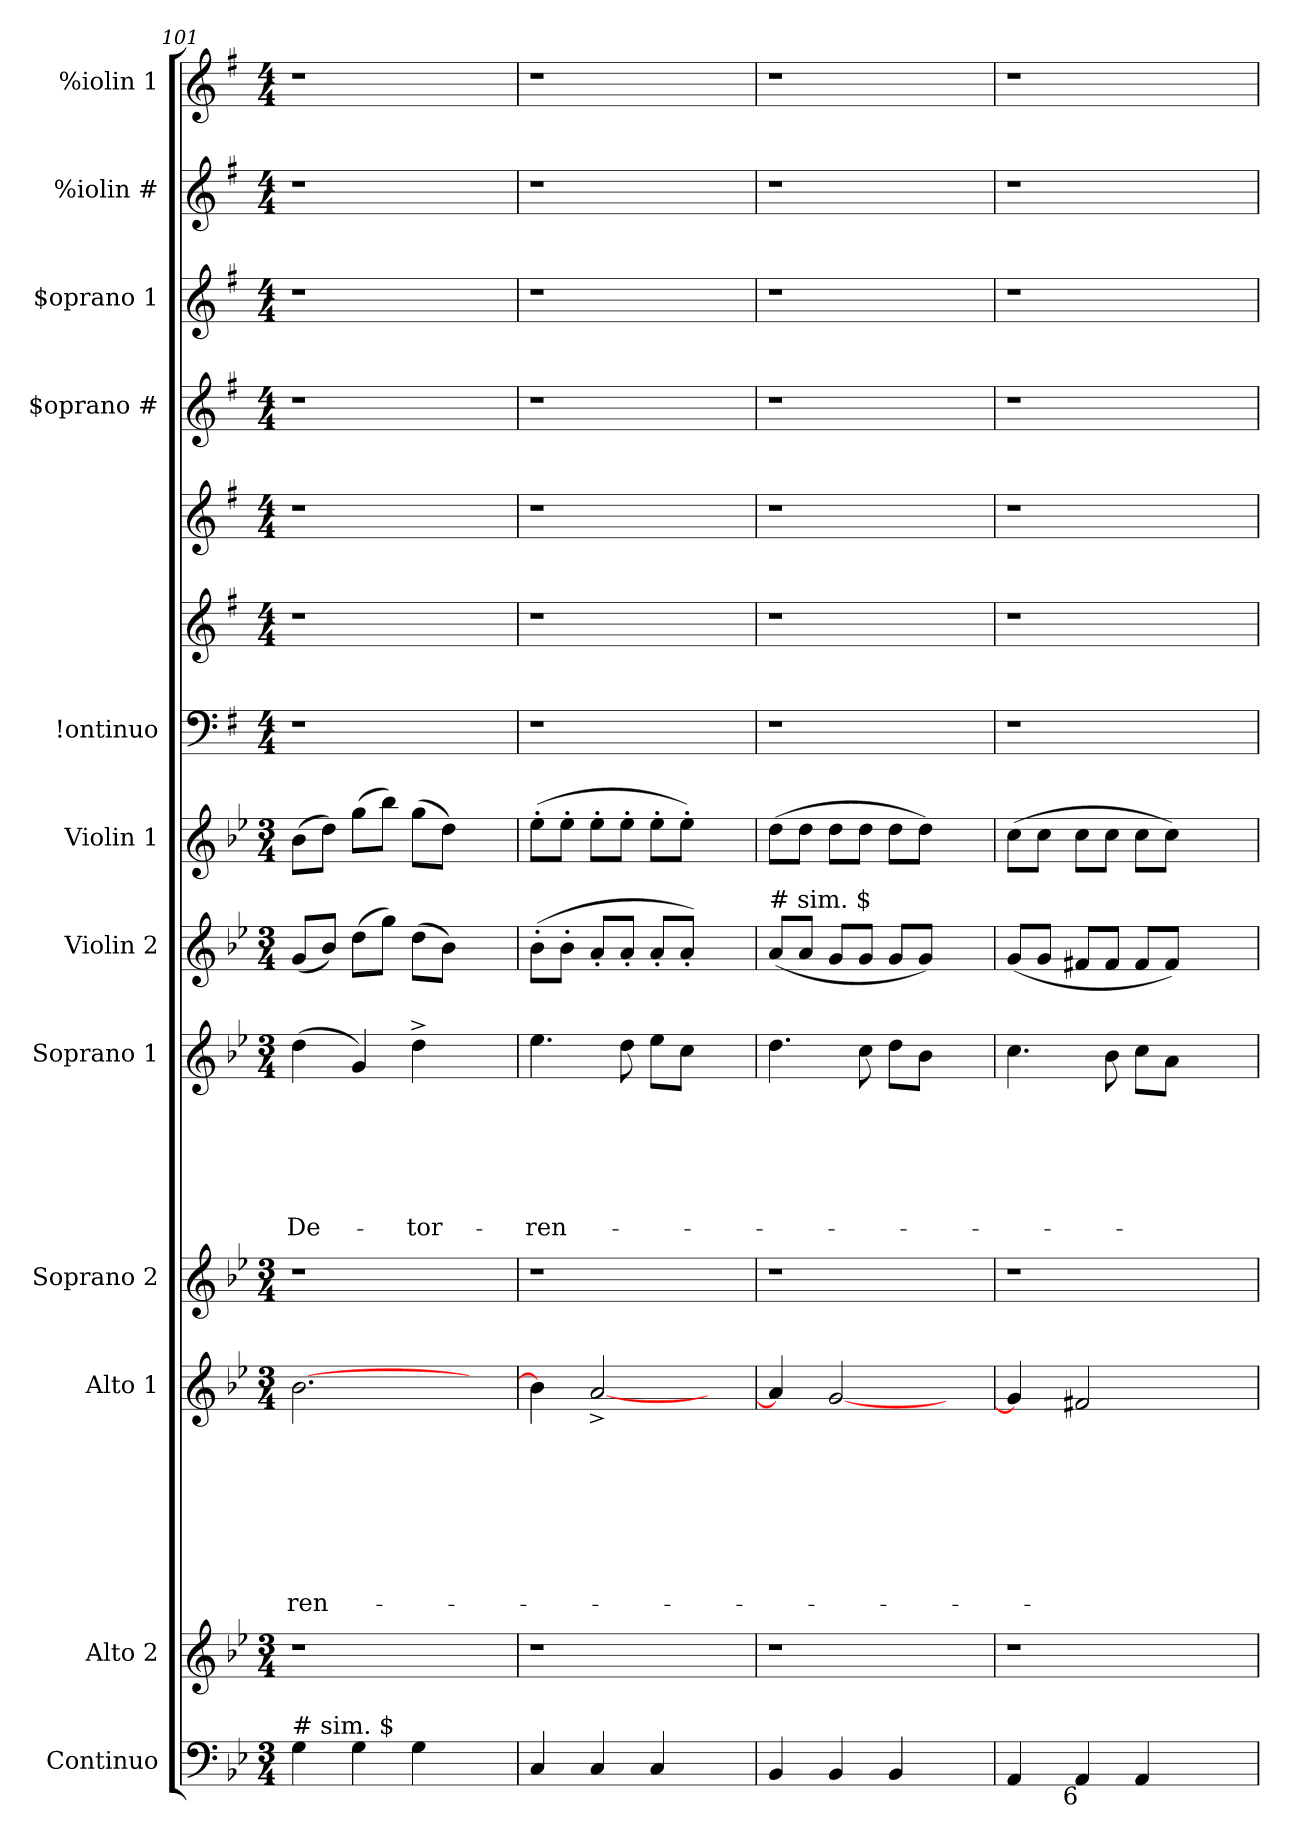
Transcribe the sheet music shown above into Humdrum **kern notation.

**kern	**kern	**kern	**text	**text	**text	**text	**text	**text	**text	**text	**kern	**kern	**text	**text	**text	**text	**text	**text	**kern	**kern	**kern	**kern	**kern	**kern	**kern	**kern	**kern
*part14	*part13	*part12	*part12	*part12	*part12	*part12	*part12	*part12	*part12	*part12	*part11	*part10	*part10	*part10	*part10	*part10	*part10	*part10	*part9	*part8	*part7	*part6	*part5	*part4	*part3	*part2	*part1
*staff14	*staff13	*staff12	*staff12	*staff12	*staff12	*staff12	*staff12	*staff12	*staff12	*staff12	*staff11	*staff10	*staff10	*staff10	*staff10	*staff10	*staff10	*staff10	*staff9	*staff8	*staff7	*staff6	*staff5	*staff4	*staff3	*staff2	*staff1
*I"Continuo	*I"Alto 2	*I"Alto 1	*	*	*	*	*	*	*	*	*I"Soprano 2	*I"Soprano 1	*	*	*	*	*	*	*I"Violin 2	*I"Violin 1	*I"!ontinuo	*I""lto #	*I""lto 1	*I"$oprano #	*I"$oprano 1	*I"%iolin #	*I"%iolin 1
*I'Con.	*I'A. 2	*I'A. 1	*	*	*	*	*	*	*	*	*I'S. 2	*I'S. 1	*	*	*	*	*	*	*I'Vln. 2	*I'Vln. 1	*I'!on.	*	*	*	*	*	*
*clefF4	*clefG2	*clefG2	*	*	*	*	*	*	*	*	*clefG2	*clefG2	*	*	*	*	*	*	*clefG2	*clefG2	*clefF4	*clefG2	*clefG2	*clefG2	*clefG2	*clefG2	*clefG2
*k[b-e-]	*k[b-e-]	*k[b-e-]	*	*	*	*	*	*	*	*	*k[b-e-]	*k[b-e-]	*	*	*	*	*	*	*k[b-e-]	*k[b-e-]	*k[f#]	*k[f#]	*k[f#]	*k[f#]	*k[f#]	*k[f#]	*k[f#]
*B-:	*B-:	*B-:	*	*	*	*	*	*	*	*	*B-:	*B-:	*	*	*	*	*	*	*B-:	*B-:	*G:	*G:	*G:	*G:	*G:	*G:	*G:
*M3/4	*M3/4	*M3/4	*	*	*	*	*	*	*	*	*M3/4	*M3/4	*	*	*	*	*	*	*M3/4	*M3/4	*M4/4	*M4/4	*M4/4	*M4/4	*M4/4	*M4/4	*M4/4
=101	=101	=101	=101	=101	=101	=101	=101	=101	=101	=101	=101	=101	=101	=101	=101	=101	=101	=101	=101	=101	=101	=101	=101	=101	=101	=101	=101
!LO:TX:a:t=# sim. $	!	!	!	!	!	!	!	!	!	!	!	!	!	!	!	!	!	!	!	!	!	!	!	!	!	!	!
!	!LO:N:vis=1	!	!	!	!	!	!	!	!	!LO:LY:b	!LO:N:vis=1	!	!	!	!	!	!	!LO:LY:b	!	!	!	!	!	!	!	!	!
4G\	2.r	[>2.b-\	.	.	.	.	.	.	.	-ren-	2.r	(>4dd\	.	.	.	.	.	De-	(<8g/L	(>8b-\L	1r	1r	1r	1r	1r	1r	1r
.	.	.	.	.	.	.	.	.	.	.	.	.	.	.	.	.	.	.	8b-/J)	8dd\J)	.	.	.	.	.	.	.
4G\	.	.	.	.	.	.	.	.	.	.	.	4g/)	.	.	.	.	.	.	(>8dd\L	(>8gg\L	.	.	.	.	.	.	.
.	.	.	.	.	.	.	.	.	.	.	.	.	.	.	.	.	.	.	8gg\J)	8bb-\J)	.	.	.	.	.	.	.
!	!	!	!	!	!	!	!	!	!	!	!	!	!	!	!	!	!	!LO:LY:b	!	!	!	!	!	!	!	!	!
4G\	.	.	.	.	.	.	.	.	.	.	.	4dd^>\	.	.	.	.	.	-tor-	(>8dd\L	(>8gg\L	.	.	.	.	.	.	.
.	.	.	.	.	.	.	.	.	.	.	.	.	.	.	.	.	.	.	8b-\J)	8dd\J)	.	.	.	.	.	.	.
4ryy	4ryy	4ryy	.	.	.	.	.	.	.	.	4ryy	4ryy	.	.	.	.	.	.	4ryy	4ryy	.	.	.	.	.	.	.
=102	=102	=102	=102	=102	=102	=102	=102	=102	=102	=102	=102	=102	=102	=102	=102	=102	=102	=102	=102	=102	=102	=102	=102	=102	=102	=102	=102
!	!LO:N:vis=1	!	!	!	!	!	!	!	!	!	!LO:N:vis=1	!	!	!	!	!	!	!LO:LY:b	!	!	!	!	!	!	!	!	!
4C/	2.r	4b-\]	.	.	.	.	.	.	.	.	2.r	4.ee-\	.	.	.	.	.	-ren-	(>8b-'>\L	(>8ee-'>\L	1r	1r	1r	1r	1r	1r	1r
.	.	.	.	.	.	.	.	.	.	.	.	.	.	.	.	.	.	.	8b-'>\J	8ee-'>\J	.	.	.	.	.	.	.
4C</	.	[<2a^</	.	.	.	.	.	.	.	.	.	.	.	.	.	.	.	.	8a'</L	8ee-'>\L	.	.	.	.	.	.	.
.	.	.	.	.	.	.	.	.	.	.	.	8dd\	.	.	.	.	.	.	8a'</J	8ee-'>\J	.	.	.	.	.	.	.
4C/	.	.	.	.	.	.	.	.	.	.	.	8ee-\L	.	.	.	.	.	.	8a'</L	8ee-'>\L	.	.	.	.	.	.	.
.	.	.	.	.	.	.	.	.	.	.	.	8cc\J	.	.	.	.	.	.	8a'</J)	8ee-'>\J)	.	.	.	.	.	.	.
4ryy	4ryy	4ryy	.	.	.	.	.	.	.	.	4ryy	4ryy	.	.	.	.	.	.	4ryy	4ryy	.	.	.	.	.	.	.
=103	=103	=103	=103	=103	=103	=103	=103	=103	=103	=103	=103	=103	=103	=103	=103	=103	=103	=103	=103	=103	=103	=103	=103	=103	=103	=103	=103
!	!	!	!	!	!	!	!	!	!	!	!	!	!	!	!	!	!	!	!LO:TX:a:t=# sim. $	!	!	!	!	!	!	!	!
!	!LO:N:vis=1	!	!	!	!	!	!	!	!	!	!LO:N:vis=1	!	!	!	!	!	!	!	!	!	!	!	!	!	!	!	!
4BB-/	2.r	4a/]	.	.	.	.	.	.	.	.	2.r	4.dd\	.	.	.	.	.	.	(<8a/L	(>8dd\L	1r	1r	1r	1r	1r	1r	1r
.	.	.	.	.	.	.	.	.	.	.	.	.	.	.	.	.	.	.	8a/J	8dd\J	.	.	.	.	.	.	.
4BB-</	.	[<2g/	.	.	.	.	.	.	.	.	.	.	.	.	.	.	.	.	8g/L	8dd\L	.	.	.	.	.	.	.
.	.	.	.	.	.	.	.	.	.	.	.	8cc\	.	.	.	.	.	.	8g/J	8dd\J	.	.	.	.	.	.	.
4BB-/	.	.	.	.	.	.	.	.	.	.	.	8dd\L	.	.	.	.	.	.	8g/L	8dd\L	.	.	.	.	.	.	.
.	.	.	.	.	.	.	.	.	.	.	.	8b-\J	.	.	.	.	.	.	8g/J)	8dd\J)	.	.	.	.	.	.	.
4ryy	4ryy	4ryy	.	.	.	.	.	.	.	.	4ryy	4ryy	.	.	.	.	.	.	4ryy	4ryy	.	.	.	.	.	.	.
=104	=104	=104	=104	=104	=104	=104	=104	=104	=104	=104	=104	=104	=104	=104	=104	=104	=104	=104	=104	=104	=104	=104	=104	=104	=104	=104	=104
!	!LO:N:vis=1	!	!	!	!	!	!	!	!	!	!LO:N:vis=1	!	!	!	!	!	!	!	!	!	!	!	!	!	!	!	!
*^	*	*	*	*	*	*	*	*	*	*	*	*	*	*	*	*	*	*	*	*	*	*	*	*	*	*	*
4AA/	8..ryy	2.r	4g/]	.	.	.	.	.	.	.	.	2.r	4.cc\	.	.	.	.	.	.	(<8g/L	(>8cc\L	1r	1r	1r	1r	1r	1r	1r
.	.	.	.	.	.	.	.	.	.	.	.	.	.	.	.	.	.	.	.	8g/J	8cc\J	.	.	.	.	.	.	.
!	!LO:TX:b:t=6	!	!	!	!	!	!	!	!	!	!	!	!	!	!	!	!	!	!	!	!	!	!	!	!	!	!	!
.	2ryy	.	.	.	.	.	.	.	.	.	.	.	.	.	.	.	.	.	.	.	.	.	.	.	.	.	.	.
4AA/	.	.	2f#X/	.	.	.	.	.	.	.	.	.	.	.	.	.	.	.	.	8f#X/L	8cc\L	.	.	.	.	.	.	.
.	.	.	.	.	.	.	.	.	.	.	.	.	8b-\	.	.	.	.	.	.	8f#/J	8cc\J	.	.	.	.	.	.	.
4AA/	.	.	.	.	.	.	.	.	.	.	.	.	8cc\L	.	.	.	.	.	.	8f#/L	8cc\L	.	.	.	.	.	.	.
.	.	.	.	.	.	.	.	.	.	.	.	.	8a\J	.	.	.	.	.	.	8f#/J)	8cc\J)	.	.	.	.	.	.	.
.	4ryy	.	.	.	.	.	.	.	.	.	.	.	.	.	.	.	.	.	.	.	.	.	.	.	.	.	.	.
4ryy	.	4ryy	4ryy	.	.	.	.	.	.	.	.	4ryy	4ryy	.	.	.	.	.	.	4ryy	4ryy	.	.	.	.	.	.	.
.	32ryy	.	.	.	.	.	.	.	.	.	.	.	.	.	.	.	.	.	.	.	.	.	.	.	.	.	.	.
*v	*v	*	*	*	*	*	*	*	*	*	*	*	*	*	*	*	*	*	*	*	*	*	*	*	*	*	*	*
=	=	=	=	=	=	=	=	=	=	=	=	=	=	=	=	=	=	=	=	=	=	=	=	=	=	=	=
*-	*-	*-	*-	*-	*-	*-	*-	*-	*-	*-	*-	*-	*-	*-	*-	*-	*-	*-	*-	*-	*-	*-	*-	*-	*-	*-	*-
